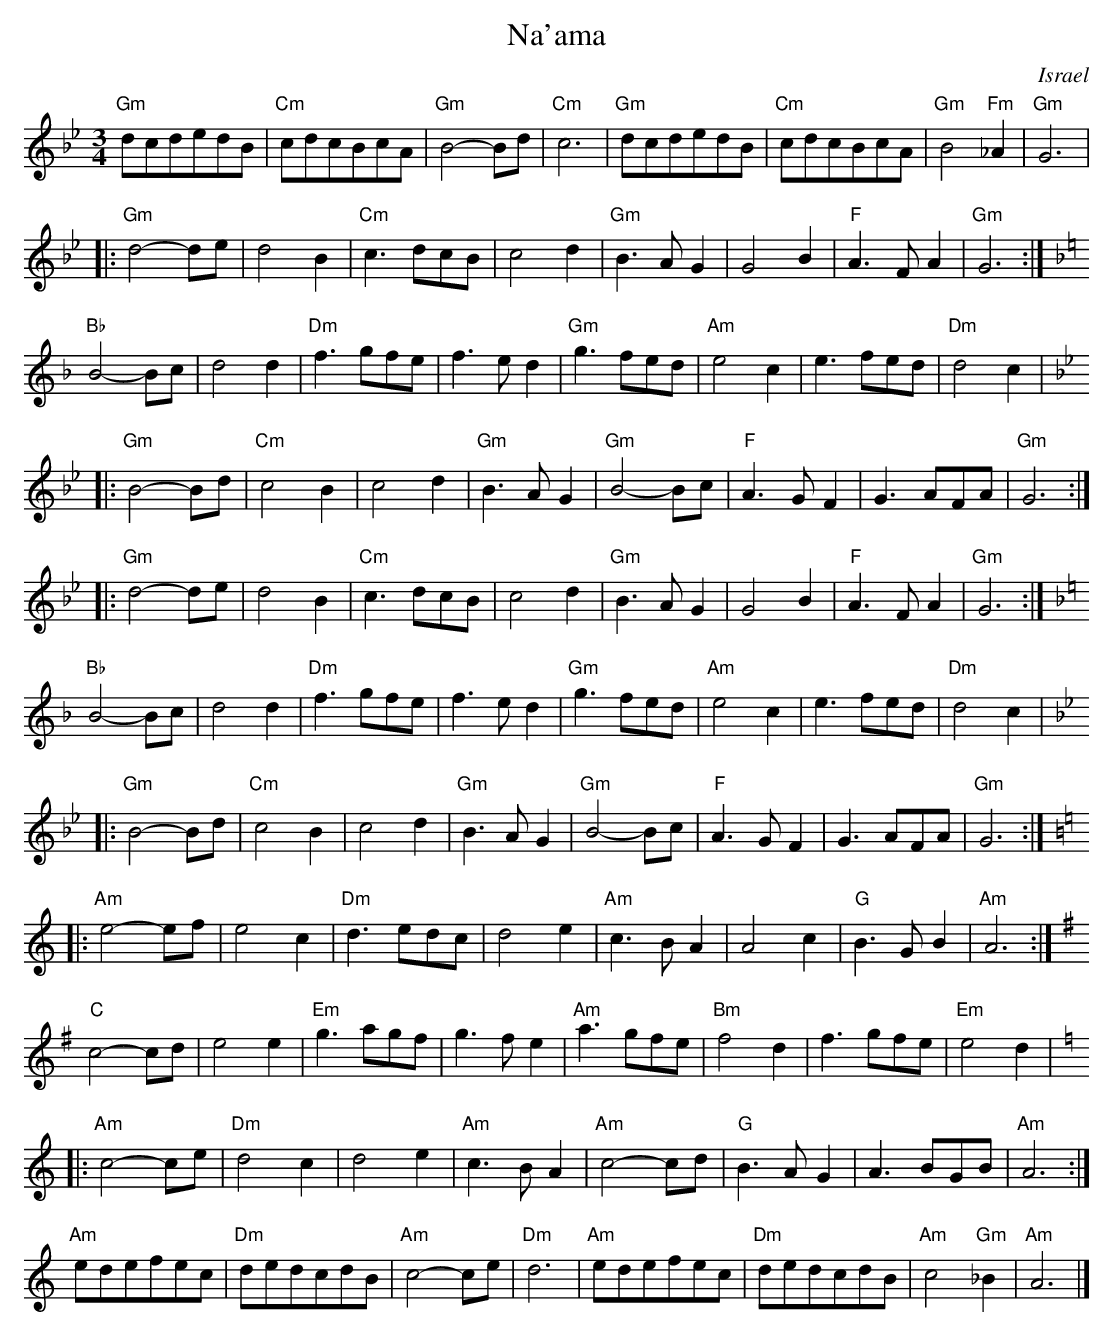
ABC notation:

X:1
T:Na'ama
O:Israel
M:3/4
L:1/8
K:Gm
"Gm"dcdedB | "Cm"cdcBcA | "Gm"B4-Bd | "Cm"c6 |\
"Gm"dcdedB | "Cm"cdcBcA | "Gm"B4 "Fm"_A2 | "Gm"G6 |
|: "Gm"d4-de | d4 B2 | "Cm"c3dcB | c4d2 |\
"Gm"B3AG2 | G4 B2 | "F"A3F A2 | "Gm"G6 :|
K:Dm
"Bb"B4-Bc | d4d2 | "Dm"f3gfe | f3ed2 |\
"Gm"g3fed | "Am"e4c2 | e3fed | "Dm"d4c2 |
K:Gm
|: "Gm"B4-Bd | "Cm"c4B2 | c4d2 | "Gm"B3AG2 |\
"Gm"B4-Bc | "F"A3GF2 | G3AFA | "Gm"G6 :|
|: "Gm"d4-de | d4 B2 | "Cm"c3dcB | c4d2 |\
"Gm"B3AG2 | G4 B2 | "F"A3F A2 | "Gm"G6 :|
K:Dm
"Bb"B4-Bc | d4d2 | "Dm"f3gfe | f3ed2 |\
"Gm"g3fed | "Am"e4c2 | e3fed | "Dm"d4c2 |
K:Gm
|: "Gm"B4-Bd | "Cm"c4B2 | c4d2 | "Gm"B3AG2 |\
"Gm"B4-Bc | "F"A3GF2 | G3AFA | "Gm"G6 :|
K:Am
|: "Am"e4-ef | e4 c2 | "Dm"d3edc | d4e2 |\
"Am"c3BA2 | A4 c2 | "G"B3G B2 | "Am"A6 :|
K:Em
"C"c4-cd | e4e2 | "Em"g3agf | g3fe2 |\
"Am"a3gfe | "Bm"f4d2 | f3gfe | "Em"e4d2 |
K:Am
|: "Am"c4-ce | "Dm"d4c2 | d4e2 | "Am"c3BA2 |\
"Am"c4-cd | "G"B3AG2 | A3BGB | "Am"A6 :|
"Am"edefec | "Dm"dedcdB | "Am"c4-ce | "Dm"d6 |\
"Am"edefec | "Dm"dedcdB | "Am"c4 "Gm"_B2 | "Am"A6 |]
